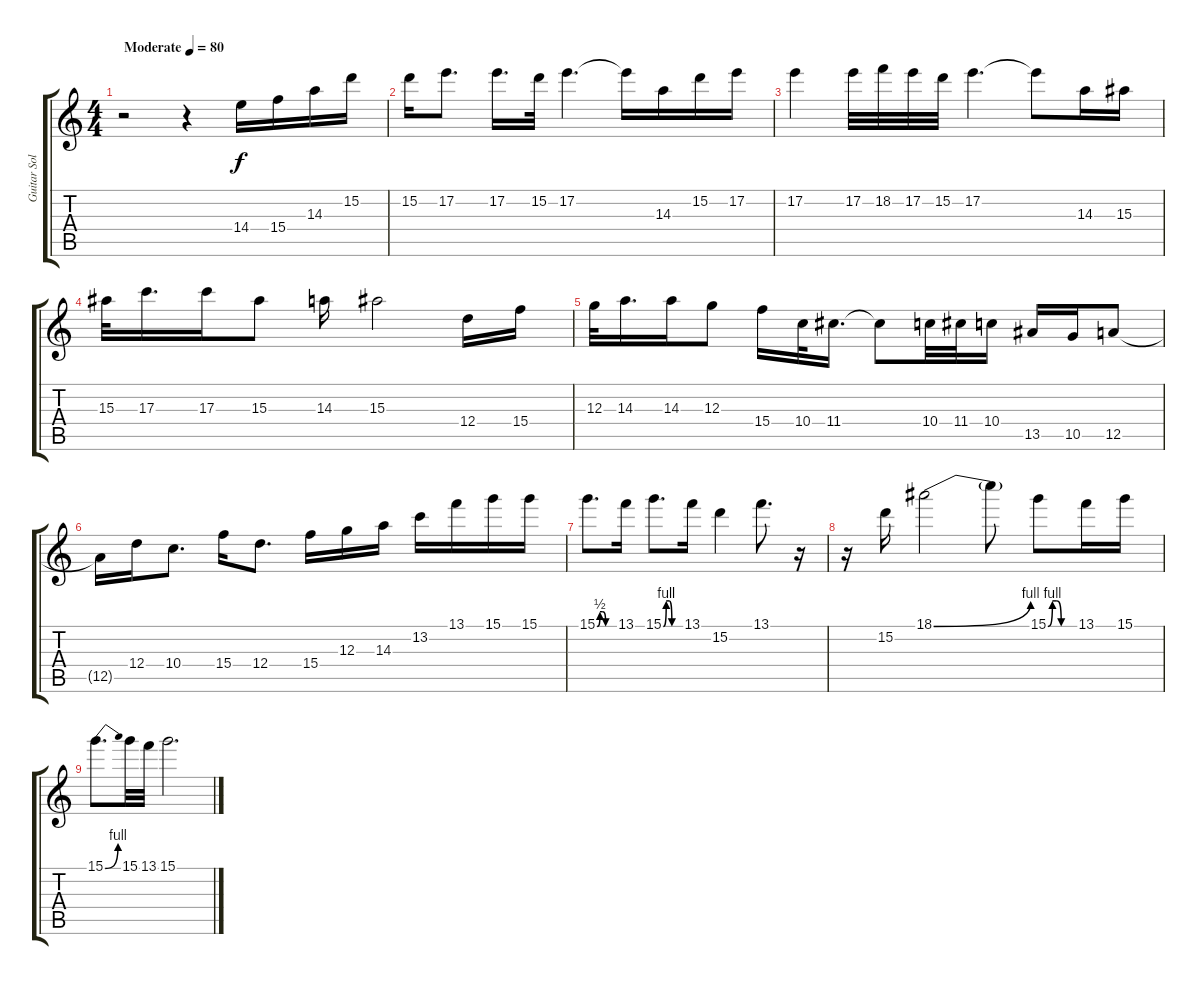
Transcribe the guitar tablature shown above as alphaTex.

\track ("Guitar Solo" "Guitar Sol") {instrument overdrivenguitar}
\staff {score tabs}
\tuning (E4 B3 G3 D3 A2 E2) {hide}
\ts (4 4)
\tempo (80 "Moderate")
\clef g2
\ks c
r.2{dy f instrument overdrivenguitar} r.4 14.4.16 15.4.16 14.3.16 15.2.16 |
15.2.16 17.2.8{d} 17.2.16{d} 15.2.32 17.2.4{d} 17.2{t}.16 14.3.16 15.2.16 17.2.16 |
17.2.4 17.2.32 18.2.32 17.2.32 15.2.32 17.2.4{d} 17.2{t}.8 14.3.16 15.3.16 |
15.3.32 17.3.16{d} 17.3.16 15.3.8 14.3.16 15.3.2 12.4.16 15.4.16 |
12.3.32 14.3.16{d} 14.3.16 12.3.8 15.4.16 10.4.32 11.4.16{d} 11.4{t}.8 10.4.32 11.4.32 10.4.16 13.5.16 10.5.16 12.5.8 |
12.5{t}.16 12.4.16 10.4.8{d} 15.4.16 12.4.8{d} 15.4.16 12.3.16 14.3.16 13.2.16 13.1.16 15.1.16 15.1.16 |
15.1{be (custom 0 0 10 2 20 2 30 0 60 0)}.8{d} 13.1.16 15.1{be (custom 0 0 10 4 20 4 30 0 60 0)}.8{d} 13.1.16 15.2.4 13.1.8{d} r.16 |
r.16 15.2.16 18.1{be (bend 0 0 60 4)}.2 18.1{t}.8 15.1{be (custom 0 0 10 4 20 4 30 0 60 0)}.8 13.1.16 15.1.16 |
15.1{be (bend 0 0 60 4)}.8{d} 15.1.32 13.1.32 15.1.2{d}
